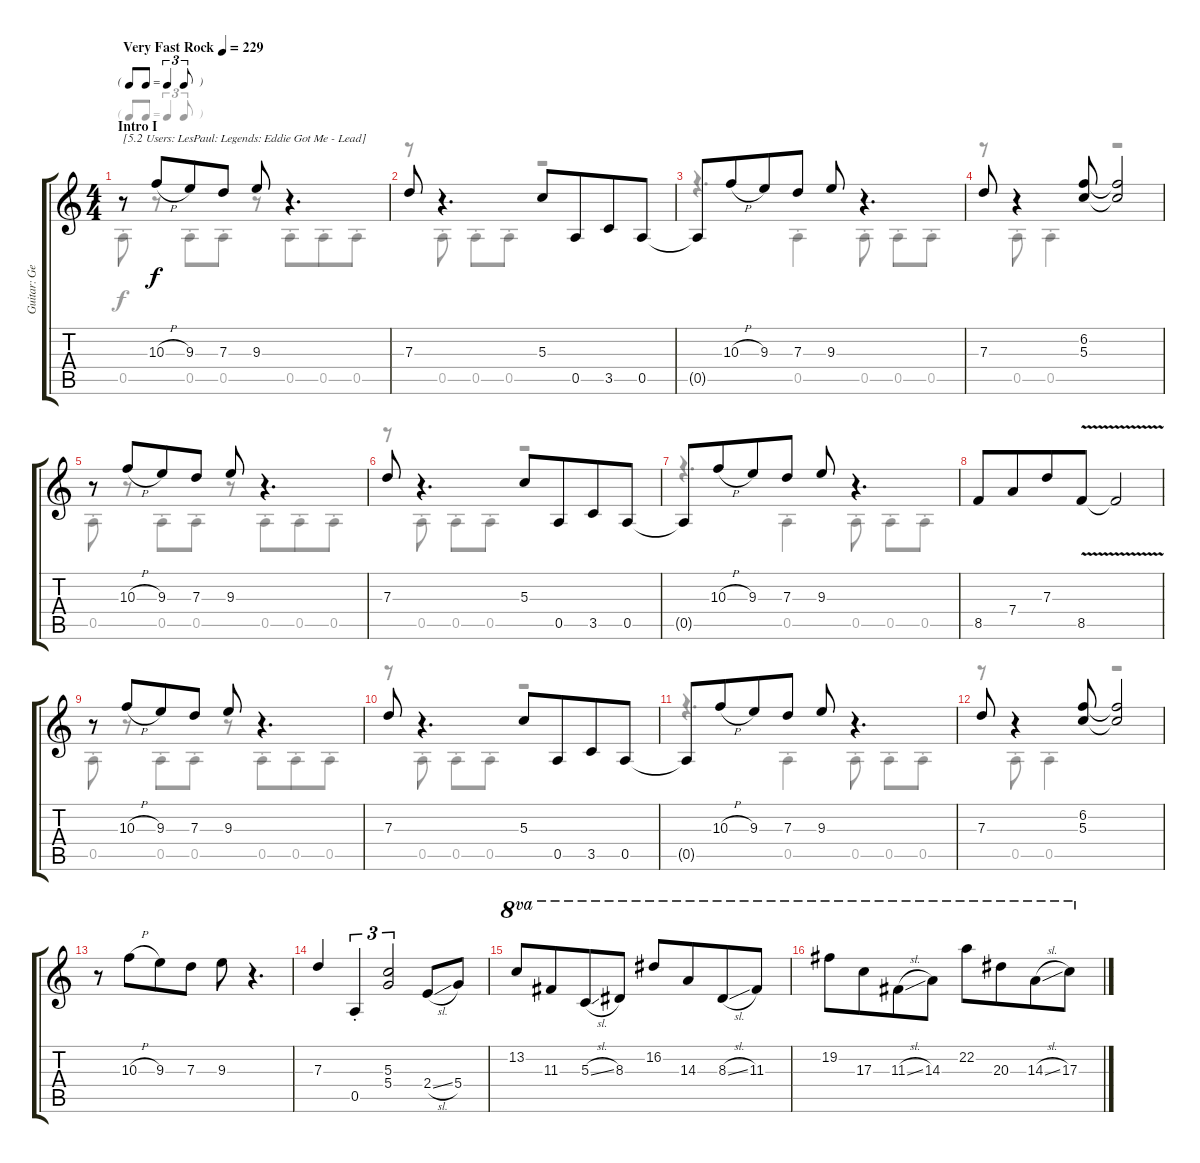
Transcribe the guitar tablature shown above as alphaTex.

\track ("Guitar: George" "Guitar: Ge") {instrument distortionguitar}
\staff {score tabs}
\tuning (E4 B3 G3 D3 A2 E2) {hide}
\voice
\ts (4 4)
\tf triplet8th
\section ("" "Intro I")
\tempo (229 "Very Fast Rock")
\clef g2
\ks c
r.8{txt "[5.2 Users: LesPaul: Legends: Eddie Got Me - Lead]" dy f instrument distortionguitar} 10.3{h}.8{beam merge} 9.3.8 7.3.8 9.3.8 r.4{d} |
7.3.8 r.4{d} 5.3.8 0.5.8{beam merge} 3.5.8 0.5.8 |
0.5{t}.8 10.3{h}.8{beam merge} 9.3.8 7.3.8 9.3.8 r.4{d} |
7.3.8 r.4 (6.2 5.3).8 (6.2{t} 5.3{t}).2 |
r.8 10.3{h}.8{beam merge} 9.3.8 7.3.8 9.3.8 r.4{d} |
7.3.8 r.4{d} 5.3.8 0.5.8{beam merge} 3.5.8 0.5.8 |
0.5{t}.8 10.3{h}.8{beam merge} 9.3.8 7.3.8 9.3.8 r.4{d} |
8.5.8 7.4.8{beam merge} 7.3.8 8.5{v}.8 8.5{t}.2 |
r.8 10.3{h}.8{beam merge} 9.3.8 7.3.8 9.3.8 r.4{d} |
7.3.8 r.4{d} 5.3.8 0.5.8{beam merge} 3.5.8 0.5.8 |
0.5{t}.8 10.3{h}.8{beam merge} 9.3.8 7.3.8 9.3.8 r.4{d} |
7.3.8 r.4 (6.2 5.3).8 (6.2{t} 5.3{t}).2 |
r.8 10.3{h}.8{beam merge} 9.3.8 7.3.8 9.3.8 r.4{d} |
7.3.4{beam merge} 0.5{st}.4{tu (3 2)} (5.3 5.4).2{tu (3 2)} 2.4{sl}.8{beam merge} 5.4.8 |
13.2.8{ot 8va} 11.3.8{ot 8va beam merge} 5.3{sl}.8{ot 8va} 8.3.8{ot 8va} 16.2.8{ot 8va} 14.3.8{ot 8va beam merge} 8.3{sl}.8{ot 8va} 11.3.8{ot 8va} |
19.2.8{ot 8va} 17.3.8{ot 8va beam merge} 11.3{sl}.8{ot 8va} 14.3.8{ot 8va} 22.2.8{ot 8va} 20.3.8{ot 8va beam merge} 14.3{sl}.8{ot 8va} 17.3.8{ot 8va}
\voice
\clef g2
\ottava regular
\simile none
\ks c
0.5{st}.8{dy f} r.8 0.5{st}.8 0.5{st}.8 r.8 0.5{st}.8{beam merge} 0.5{st}.8 0.5{st}.8 |
r.8 0.5{st}.8 0.5{st}.8 0.5{st}.8 r.2 |
r.4{d} 0.5{st}.4 0.5{st}.8 0.5{st}.8 0.5{st}.8 |
r.8 0.5{st}.8 0.5{st}.4 r.2 |
0.5{st}.8 r.8 0.5{st}.8 0.5{st}.8 r.8 0.5{st}.8{beam merge} 0.5{st}.8 0.5{st}.8 |
r.8 0.5{st}.8 0.5{st}.8 0.5{st}.8 r.2 |
r.4{d} 0.5{st}.4 0.5{st}.8 0.5{st}.8 0.5{st}.8 |
|
0.5{st}.8 r.8 0.5{st}.8 0.5{st}.8 r.8 0.5{st}.8{beam merge} 0.5{st}.8 0.5{st}.8 |
r.8 0.5{st}.8 0.5{st}.8 0.5{st}.8 r.2 |
r.4{d} 0.5{st}.4 0.5{st}.8 0.5{st}.8 0.5{st}.8 |
r.8 0.5{st}.8 0.5{st}.4 r.2 |
|
|
|
